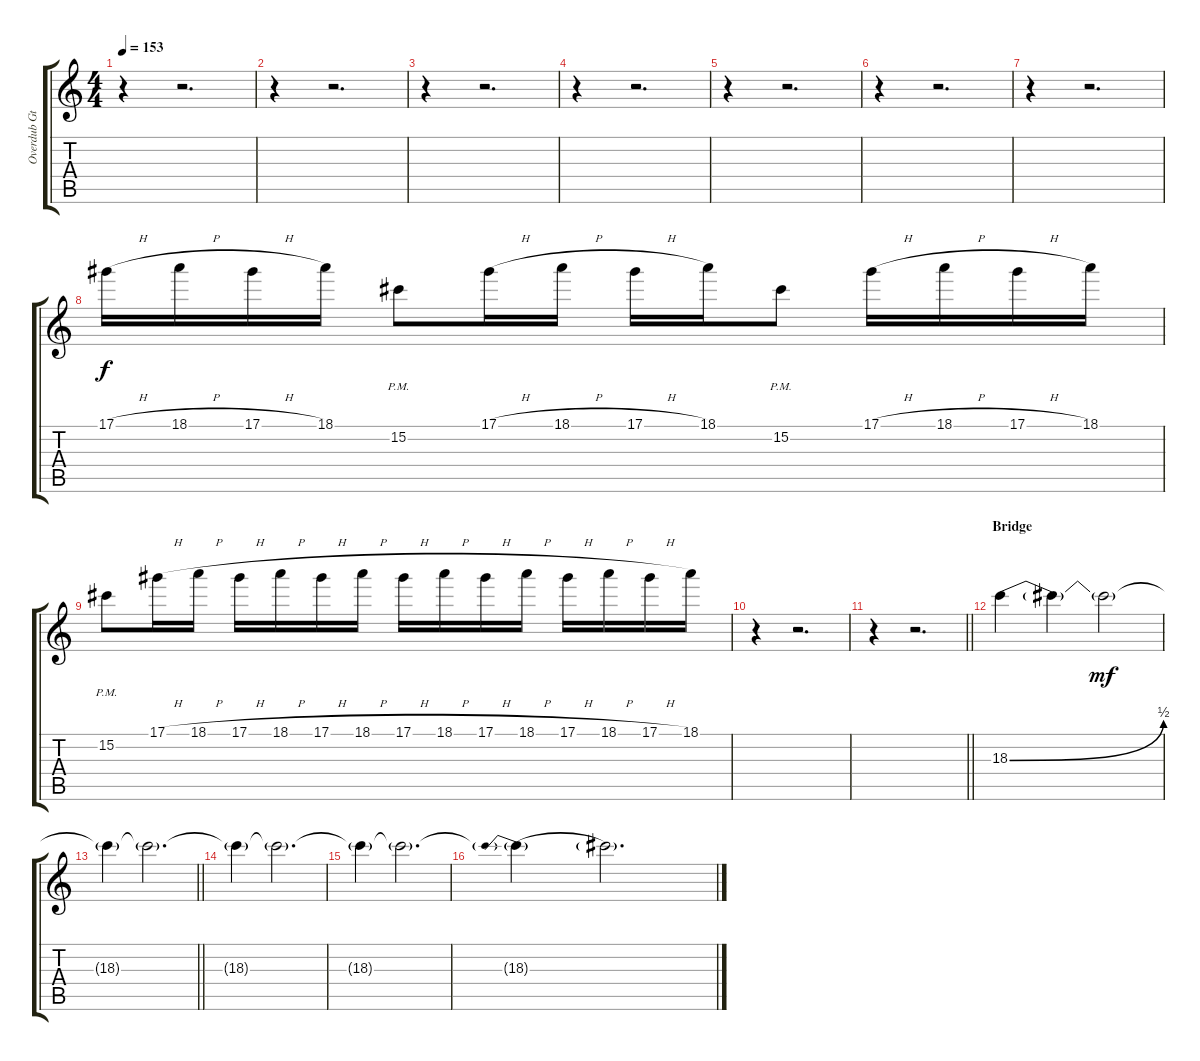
\track ("Overdub Gtr" "Overdub Gt") {instrument distortionguitar}
\staff {score tabs}
\tuning (Eb4 Bb3 Gb3 Db3 Ab2 Db2) {hide}
\ts (4 4)
\tempo 153
\clef g2
\ks c
r.4{dy f} r.2{d} |
r.4 r.2{d} |
r.4 r.2{d} |
r.4 r.2{d} |
r.4 r.2{d} |
r.4 r.2{d} |
r.4 r.2{d} |
17.1{h}.16{volume 13} 18.1{h}.16 17.1{h}.16 18.1.16 15.2{pm}.8 17.1{h}.16 18.1{h}.16 17.1{h}.16 18.1.16 15.2{pm}.8 17.1{h}.16 18.1{h}.16 17.1{h}.16 18.1.16 |
15.2{pm}.8 17.1{h}.16 18.1{h}.16 17.1{h}.16 18.1{h}.16 17.1{h}.16 18.1{h}.16 17.1{h}.16 18.1{h}.16 17.1{h}.16 18.1{h}.16 17.1{h}.16 18.1{h}.16 17.1{h}.16 18.1.16 |
r.4 r.2{d} |
\barLineRight lightlight
r.4 r.2{d} |
\section ("" "Bridge")
18.3{be (bend 0 0 60 2)}.4 18.3{t}.4 18.3{t}.2{dy mf} |
\barLineRight lightlight
18.3{t}.4 18.3{t}.2{d} |
18.3{t}.4 18.3{t}.2{d} |
18.3{t}.4 18.3{t}.2{d} |
18.3{be (prebend 0 2 60 2) t}.4 18.3{t}.2{d}
